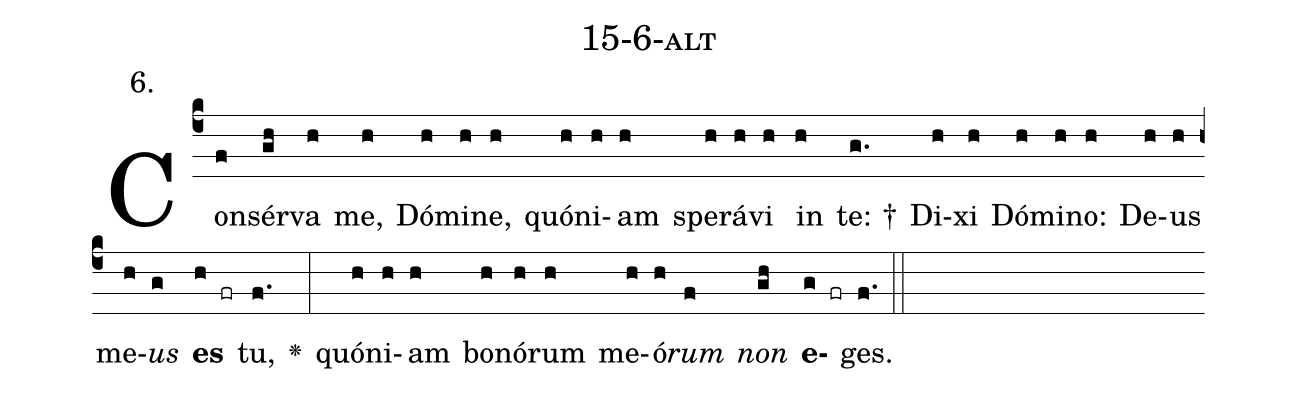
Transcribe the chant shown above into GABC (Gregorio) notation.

name: 15-6-alt;
annotation: 6.;
%%
(c4)Con(f)sér(gh)va(h) me,(h) Dó(h)mi(h)ne,(h) quón(h)i(h)am(h) spe(h)rá(h)vi(h) in(h) te: †(g.) Di(h)xi(h) Dó(h)mi(h)no:(h) De(h)us(h) me(h)<i>us</i>(g) <b>es</b>(h fr) tu,(f.) <v>\greheightstar</v>(:) quón(h)i(h)am(h) bo(h)nó(h)rum(h) me(h)ó(h)<i>rum</i>(f) <i>non</i>(gh) <b>e</b>(g fr)ges.(f.) (::)


%E(h) u(h) o(f) u(gh) a(g) e.(f.) (::)
